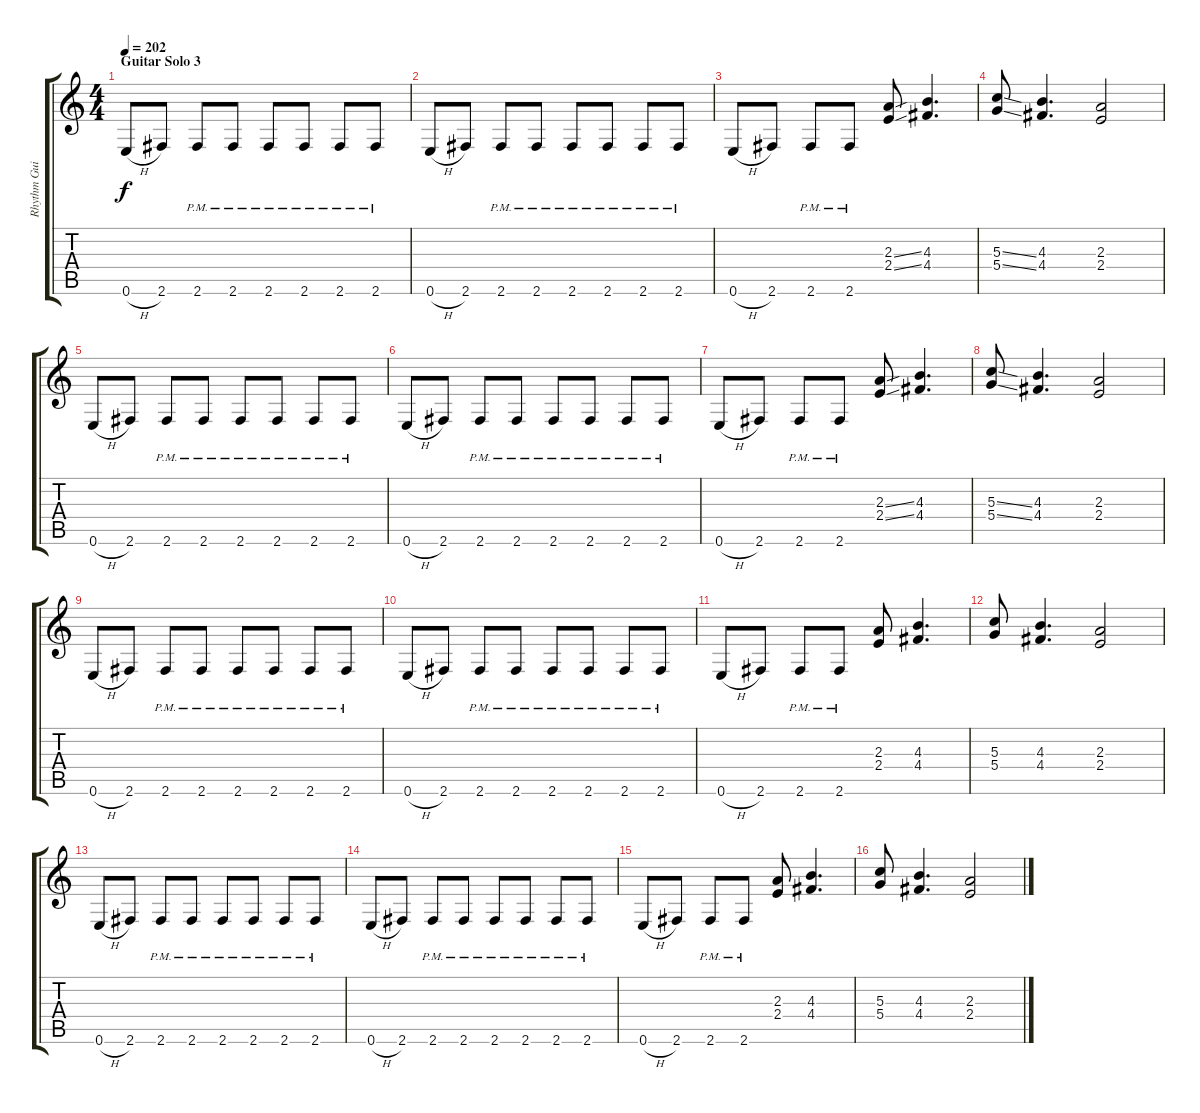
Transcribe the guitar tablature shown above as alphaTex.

\track ("Rhythm Guitar" "Rhythm Gui") {instrument distortionguitar}
\staff {score tabs}
\tuning (E4 B3 G3 D3 A2 E2) {hide}
\ts (4 4)
\section ("" "Guitar Solo 3")
\tempo 202
\clef g2
\ks c
0.6{h}.8{dy f} 2.6.8 2.6{pm}.8 2.6{pm}.8 2.6{pm}.8 2.6{pm}.8 2.6{pm}.8 2.6{pm}.8 |
0.6{h}.8 2.6.8 2.6{pm}.8 2.6{pm}.8 2.6{pm}.8 2.6{pm}.8 2.6{pm}.8 2.6{pm}.8 |
0.6{h}.8 2.6.8 2.6{pm}.8 2.6{pm}.8 (2.3{ss} 2.4{ss}).8 (4.3 4.4).4{d} |
(5.3{ss} 5.4{ss}).8 (4.3 4.4).4{d} (2.3 2.4).2 |
0.6{h}.8 2.6.8 2.6{pm}.8 2.6{pm}.8 2.6{pm}.8 2.6{pm}.8 2.6{pm}.8 2.6{pm}.8 |
0.6{h}.8 2.6.8 2.6{pm}.8 2.6{pm}.8 2.6{pm}.8 2.6{pm}.8 2.6{pm}.8 2.6{pm}.8 |
0.6{h}.8 2.6.8 2.6{pm}.8 2.6{pm}.8 (2.3{ss} 2.4{ss}).8 (4.3 4.4).4{d} |
(5.3{ss} 5.4{ss}).8 (4.3 4.4).4{d} (2.3 2.4).2 |
0.6{h}.8 2.6.8 2.6{pm}.8 2.6{pm}.8 2.6{pm}.8 2.6{pm}.8 2.6{pm}.8 2.6{pm}.8 |
0.6{h}.8 2.6.8 2.6{pm}.8 2.6{pm}.8 2.6{pm}.8 2.6{pm}.8 2.6{pm}.8 2.6{pm}.8 |
0.6{h}.8 2.6.8 2.6{pm}.8 2.6{pm}.8 (2.3 2.4).8 (4.3 4.4).4{d} |
(5.3 5.4).8 (4.3 4.4).4{d} (2.3 2.4).2 |
0.6{h}.8 2.6.8 2.6{pm}.8 2.6{pm}.8 2.6{pm}.8 2.6{pm}.8 2.6{pm}.8 2.6{pm}.8 |
0.6{h}.8 2.6.8 2.6{pm}.8 2.6{pm}.8 2.6{pm}.8 2.6{pm}.8 2.6{pm}.8 2.6{pm}.8 |
0.6{h}.8 2.6.8 2.6{pm}.8 2.6{pm}.8 (2.3 2.4).8 (4.3 4.4).4{d} |
(5.3 5.4).8 (4.3 4.4).4{d} (2.3 2.4).2
